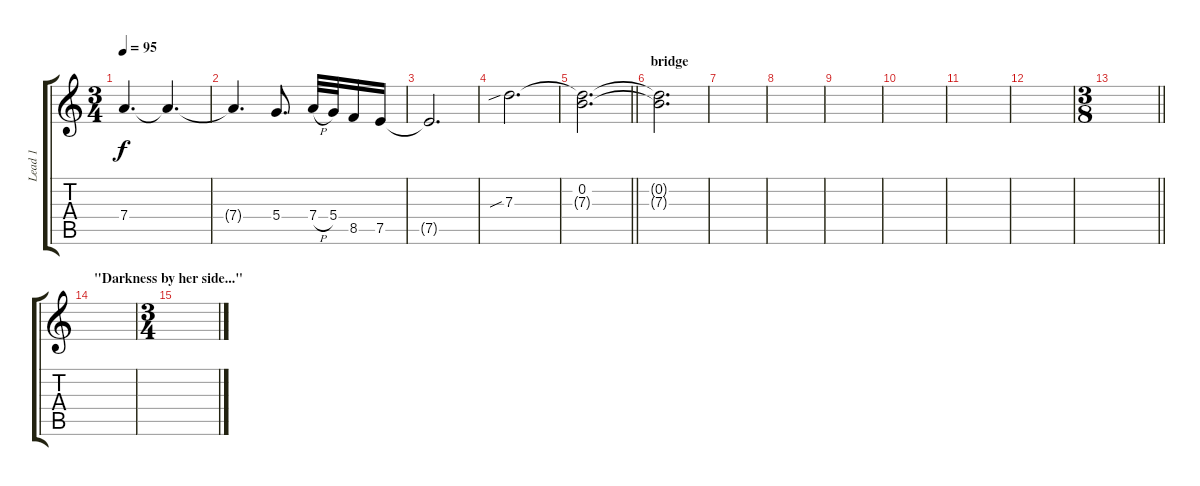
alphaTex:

\track ("Lead 1" "Lead 1") {instrument overdrivenguitar}
\staff {score tabs}
\tuning (E4 B3 G3 D3 A2 D2) {hide}
\ts (3 4)
\tempo 95
\clef g2
\ks c
7.4{t}.4{d dy f} 7.4{t}.4{d volume 6} |
7.4{t}.4{d} 5.4.8{d volume 13} 7.4{h}.32 5.4.32 8.5.16 7.5.16 |
7.5{t}.2{d} |
7.3{sib}.2{d} |
\barLineRight lightlight
(0.2 7.3{t}).2{d volume 2} |
\section ("" "bridge")
(0.2{t} 7.3{t}).2{d} |
|
|
|
|
|
|
\ts (3 8)
\barLineRight lightlight
|
\section ("" "\"Darkness by her side...\"")
|
\ts (3 4)
